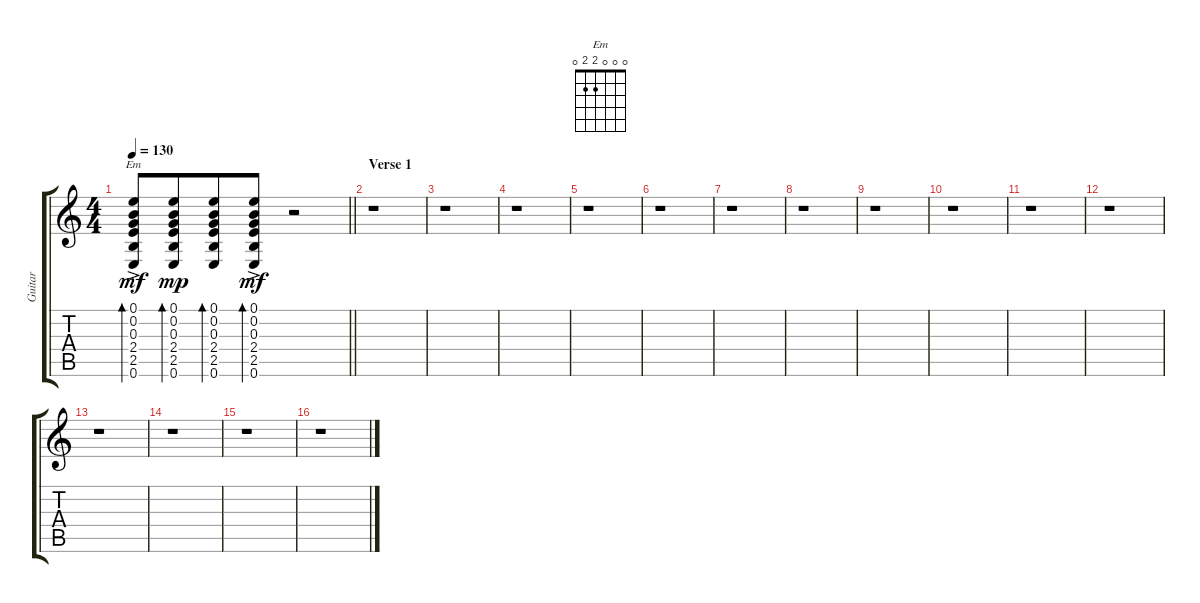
\track ("Guitar" "Guitar") {instrument acousticguitarsteel}
\staff {score tabs}
\tuning (E4 B3 G3 D3 A2 E2) {hide}
\chord ("Em" 0 0 0 2 2 0)
\ts (4 4)
\tempo 130
\clef g2
\barLineRight lightlight
\ks aminor
(0.1{ac} 0.2{ac} 0.3{ac} 2.4{ac} 2.5{ac} 0.6{ac}).8{bd 30 ch "Em" dy mf} (0.1 0.2 0.3 2.4 2.5 0.6).8{bd 30 dy mp beam merge} (0.1 0.2 0.3 2.4 2.5 0.6).8{bd 30} (0.1{ac} 0.2{ac} 0.3{ac} 2.4{ac} 2.5{ac} 0.6{ac}).8{bd 30 dy mf} r.2 |
\section ("" "Verse 1")
r.1 |
r.1 |
r.1 |
r.1 |
r.1 |
r.1 |
r.1 |
r.1 |
r.1 |
r.1 |
r.1 |
r.1 |
r.1 |
r.1 |
r.1
